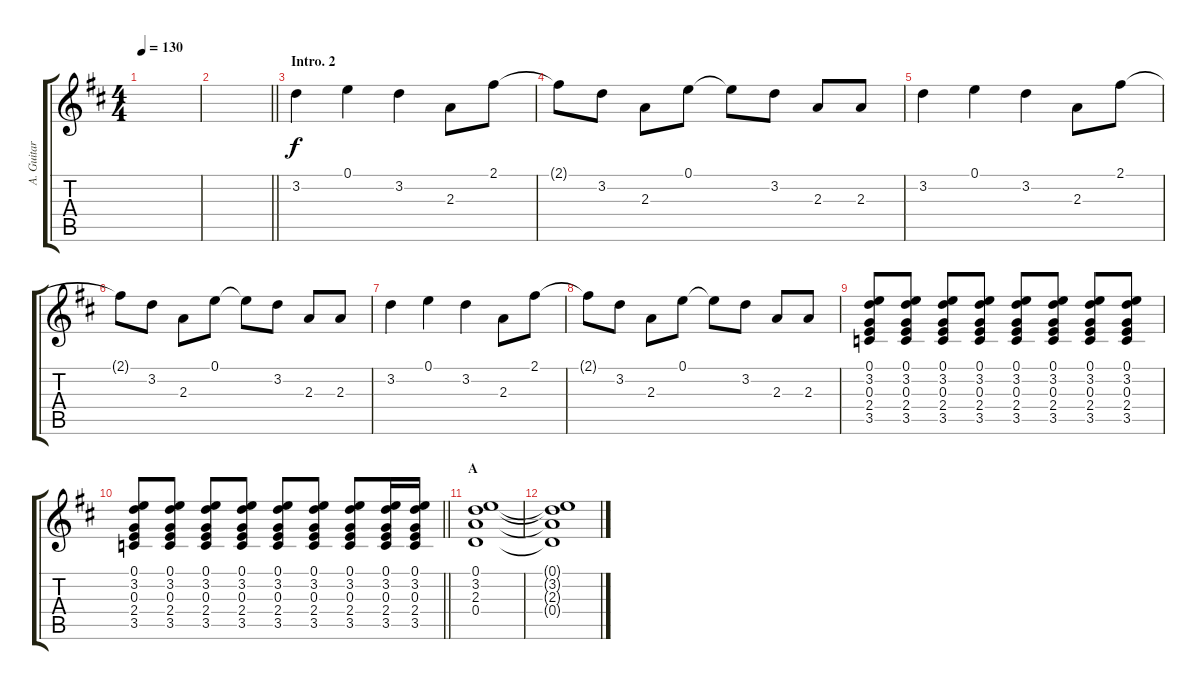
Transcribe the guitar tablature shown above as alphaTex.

\track ("A. Guitar" "A. Guitar") {instrument acousticguitarsteel}
\staff {score tabs}
\tuning (E4 B3 G3 D3 A2 E2) {hide}
\ts (4 4)
\tempo 130
\clef g2
\ks d
|
\barLineRight lightlight
|
\section ("" "Intro. 2")
3.2.4 0.1.4 3.2.4 2.3.8 2.1.8 |
2.1{t}.8 3.2.8 2.3.8 0.1.8 0.1{t}.8 3.2.8 2.3.8 2.3.8 |
3.2.4 0.1.4 3.2.4 2.3.8 2.1.8 |
2.1{t}.8 3.2.8 2.3.8 0.1.8 0.1{t}.8 3.2.8 2.3.8 2.3.8 |
3.2.4 0.1.4 3.2.4 2.3.8 2.1.8 |
2.1{t}.8 3.2.8 2.3.8 0.1.8 0.1{t}.8 3.2.8 2.3.8 2.3.8 |
(0.1 3.2 0.3 2.4 3.5).8 (0.1 3.2 0.3 2.4 3.5).8 (0.1 3.2 0.3 2.4 3.5).8 (0.1 3.2 0.3 2.4 3.5).8 (0.1 3.2 0.3 2.4 3.5).8 (0.1 3.2 0.3 2.4 3.5).8 (0.1 3.2 0.3 2.4 3.5).8 (0.1 3.2 0.3 2.4 3.5).8 |
\barLineRight lightlight
(0.1 3.2 0.3 2.4 3.5).8 (0.1 3.2 0.3 2.4 3.5).8 (0.1 3.2 0.3 2.4 3.5).8 (0.1 3.2 0.3 2.4 3.5).8 (0.1 3.2 0.3 2.4 3.5).8 (0.1 3.2 0.3 2.4 3.5).8 (0.1 3.2 0.3 2.4 3.5).8 (0.1 3.2 0.3 2.4 3.5).16 (0.1 3.2 0.3 2.4 3.5).16 |
\section ("" "A")
(0.1 3.2 2.3 0.4).1 |
(0.1{t} 3.2{t} 2.3{t} 0.4{t}).1
